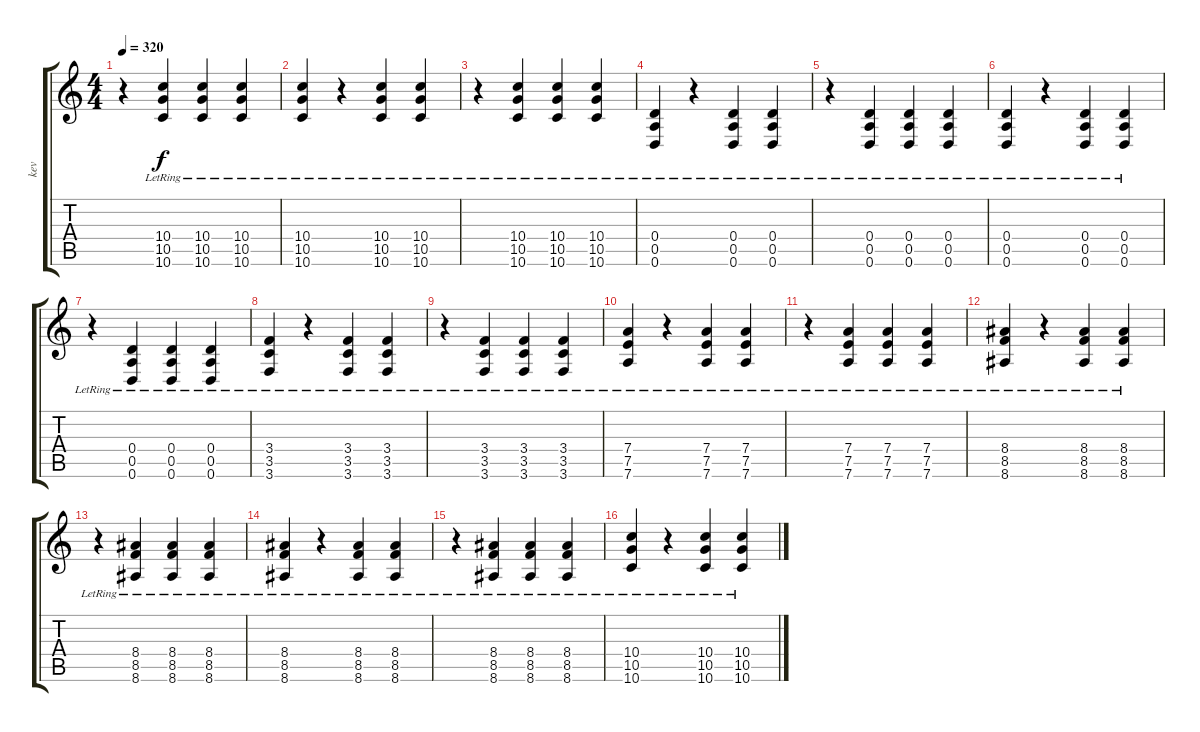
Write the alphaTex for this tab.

\track ("kev" "kev") {instrument acousticguitarsteel}
\staff {score tabs}
\tuning (E4 B3 G3 D3 A2 D2) {hide}
\ts (4 4)
\tempo 320
\clef g2
\ks c
r.4{dy f} (10.4{lr} 10.5{lr} 10.6{lr}).4 (10.4{lr} 10.5{lr} 10.6{lr}).4 (10.4{lr} 10.5{lr} 10.6{lr}).4 |
(10.4{lr} 10.5{lr} 10.6{lr}).4 r.4 (10.4{lr} 10.5{lr} 10.6{lr}).4 (10.4{lr} 10.5{lr} 10.6{lr}).4 |
r.4 (10.4{lr} 10.5{lr} 10.6{lr}).4 (10.4{lr} 10.5{lr} 10.6{lr}).4 (10.4{lr} 10.5{lr} 10.6{lr}).4 |
(0.4{lr} 0.5{lr} 0.6{lr}).4 r.4 (0.4{lr} 0.5{lr} 0.6{lr}).4 (0.4{lr} 0.5{lr} 0.6{lr}).4 |
r.4 (0.4{lr} 0.5{lr} 0.6{lr}).4 (0.4{lr} 0.5{lr} 0.6{lr}).4 (0.4{lr} 0.5{lr} 0.6{lr}).4 |
(0.4{lr} 0.5{lr} 0.6{lr}).4 r.4 (0.4{lr} 0.5{lr} 0.6{lr}).4 (0.4{lr} 0.5{lr} 0.6{lr}).4 |
r.4 (0.4{lr} 0.5{lr} 0.6{lr}).4 (0.4{lr} 0.5{lr} 0.6{lr}).4 (0.4{lr} 0.5{lr} 0.6{lr}).4 |
(3.4{lr} 3.5{lr} 3.6{lr}).4 r.4 (3.4{lr} 3.5{lr} 3.6{lr}).4 (3.4{lr} 3.5{lr} 3.6{lr}).4 |
r.4 (3.4{lr} 3.5{lr} 3.6{lr}).4 (3.4{lr} 3.5{lr} 3.6{lr}).4 (3.4{lr} 3.5{lr} 3.6{lr}).4 |
(7.4{lr} 7.5{lr} 7.6{lr}).4 r.4 (7.4{lr} 7.5{lr} 7.6{lr}).4 (7.4{lr} 7.5{lr} 7.6{lr}).4 |
r.4 (7.4{lr} 7.5{lr} 7.6{lr}).4 (7.4{lr} 7.5{lr} 7.6{lr}).4 (7.4{lr} 7.5{lr} 7.6{lr}).4 |
(8.4{lr} 8.5{lr} 8.6{lr}).4 r.4 (8.4{lr} 8.5{lr} 8.6{lr}).4 (8.4{lr} 8.5{lr} 8.6{lr}).4 |
r.4 (8.4{lr} 8.5{lr} 8.6{lr}).4 (8.4{lr} 8.5{lr} 8.6{lr}).4 (8.4{lr} 8.5{lr} 8.6{lr}).4 |
(8.4{lr} 8.5{lr} 8.6{lr}).4 r.4 (8.4{lr} 8.5{lr} 8.6{lr}).4 (8.4{lr} 8.5{lr} 8.6{lr}).4 |
r.4 (8.4{lr} 8.5{lr} 8.6{lr}).4 (8.4{lr} 8.5{lr} 8.6{lr}).4 (8.4{lr} 8.5{lr} 8.6{lr}).4 |
(10.4{lr} 10.5{lr} 10.6{lr}).4 r.4 (10.4{lr} 10.5{lr} 10.6{lr}).4 (10.4{lr} 10.5{lr} 10.6{lr}).4
